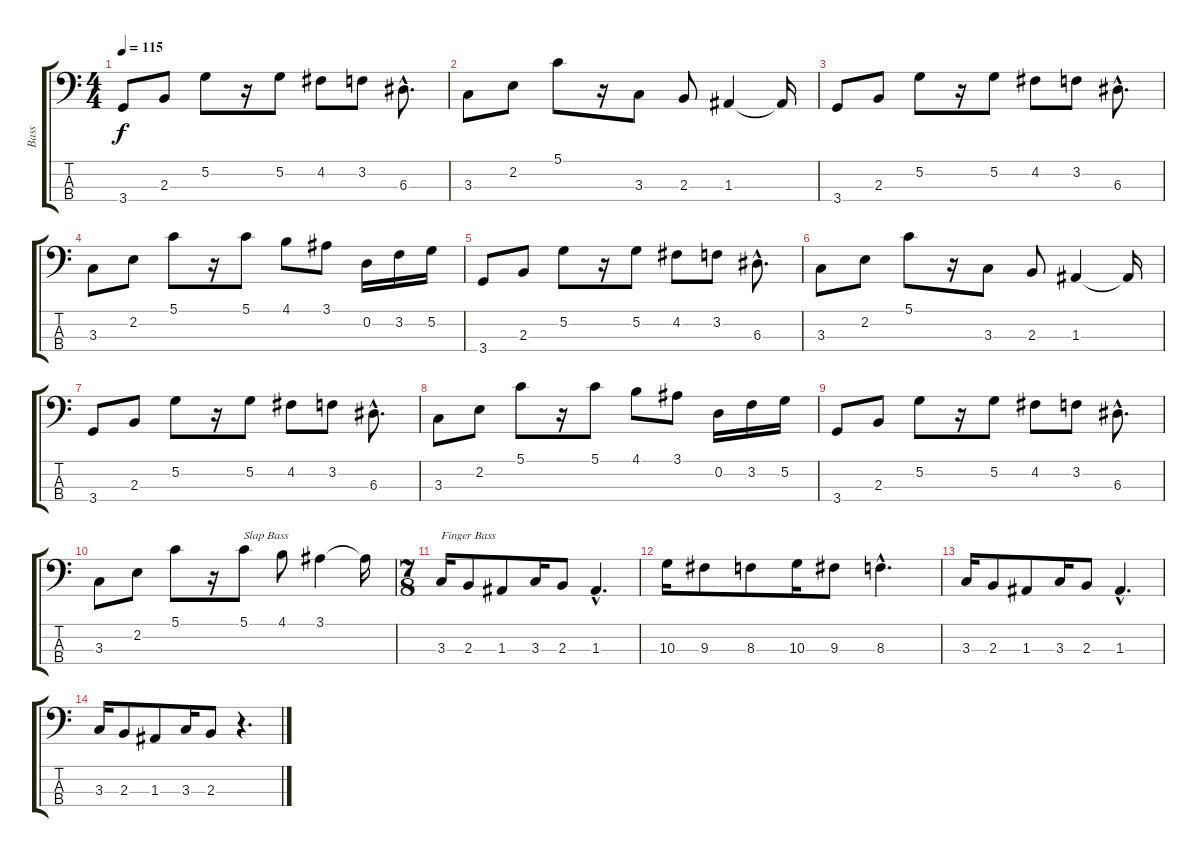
\track ("Bass" "Bass") {instrument electricbassfinger}
\staff {score tabs}
\tuning (G2 D2 A1 E1) {hide}
\ts (4 4)
\tempo 115
\clef f4
\ks c
3.4.8{dy f} 2.3.8 5.2.8 r.16 5.2.8 4.2.8 3.2.8 6.3{hac}.8{d} |
3.3.8 2.2.8 5.1.8 r.16 3.3.8 2.3.8 1.3.4 1.3{t}.16 |
3.4.8 2.3.8 5.2.8 r.16 5.2.8 4.2.8 3.2.8 6.3{hac}.8{d} |
3.3.8 2.2.8 5.1.8 r.16 5.1.8 4.1.8 3.1.8 0.2.16 3.2.16 5.2.16 |
3.4.8 2.3.8 5.2.8 r.16 5.2.8 4.2.8 3.2.8 6.3{hac}.8{d} |
3.3.8 2.2.8 5.1.8 r.16 3.3.8 2.3.8 1.3.4 1.3{t}.16 |
3.4.8 2.3.8 5.2.8 r.16 5.2.8 4.2.8 3.2.8 6.3{hac}.8{d} |
3.3.8 2.2.8 5.1.8 r.16 5.1.8 4.1.8 3.1.8 0.2.16 3.2.16 5.2.16 |
3.4.8 2.3.8 5.2.8 r.16 5.2.8 4.2.8 3.2.8 6.3{hac}.8{d} |
3.3.8 2.2.8 5.1.8 r.16 5.1.8{txt "Slap Bass" instrument slapbass1} 4.1.8 3.1.4 3.1{t}.16 |
\ts (7 8)
3.3.16{txt "Finger Bass" instrument electricbassfinger} 2.3.8 1.3.8 3.3.16 2.3.8 1.3{hac}.4{d} |
10.3.16 9.3.8 8.3.8 10.3.16 9.3.8 8.3{hac}.4{d} |
3.3.16 2.3.8 1.3.8 3.3.16 2.3.8 1.3{hac}.4{d} |
3.3.16 2.3.8 1.3.8 3.3.16 2.3.8 r.4{d}
